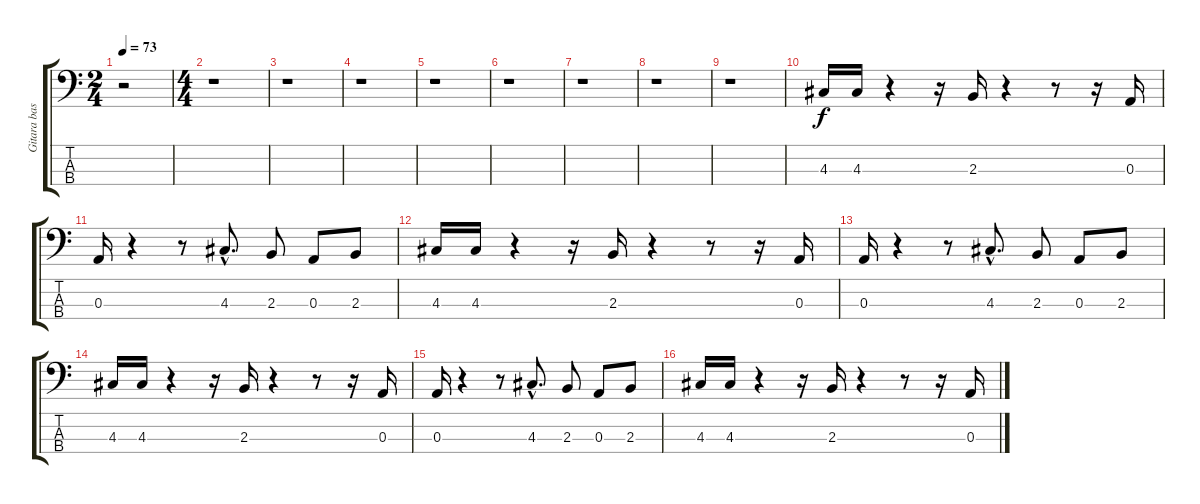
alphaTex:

\track ("Gitara basowa" "Gitara bas") {instrument electricbassfinger}
\staff {score tabs}
\tuning (G2 D2 A1 E1) {hide}
\ts (2 4)
\tempo 73
\clef f4
\ks c
r.2{dy f instrument electricbassfinger} |
\ts (4 4)
r.1 |
r.1 |
r.1 |
r.1 |
r.1 |
r.1 |
r.1 |
r.1 |
4.3.16 4.3.16 r.4 r.16 2.3.16 r.4 r.8 r.16 0.3.16 |
0.3.16 r.4 r.8 4.3{hac}.8{d} 2.3.8 0.3.8 2.3.8 |
4.3.16 4.3.16 r.4 r.16 2.3.16 r.4 r.8 r.16 0.3.16 |
0.3.16 r.4 r.8 4.3{hac}.8{d} 2.3.8 0.3.8 2.3.8 |
4.3.16 4.3.16 r.4 r.16 2.3.16 r.4 r.8 r.16 0.3.16 |
0.3.16 r.4 r.8 4.3{hac}.8{d} 2.3.8 0.3.8 2.3.8 |
4.3.16 4.3.16 r.4 r.16 2.3.16 r.4 r.8 r.16 0.3.16
